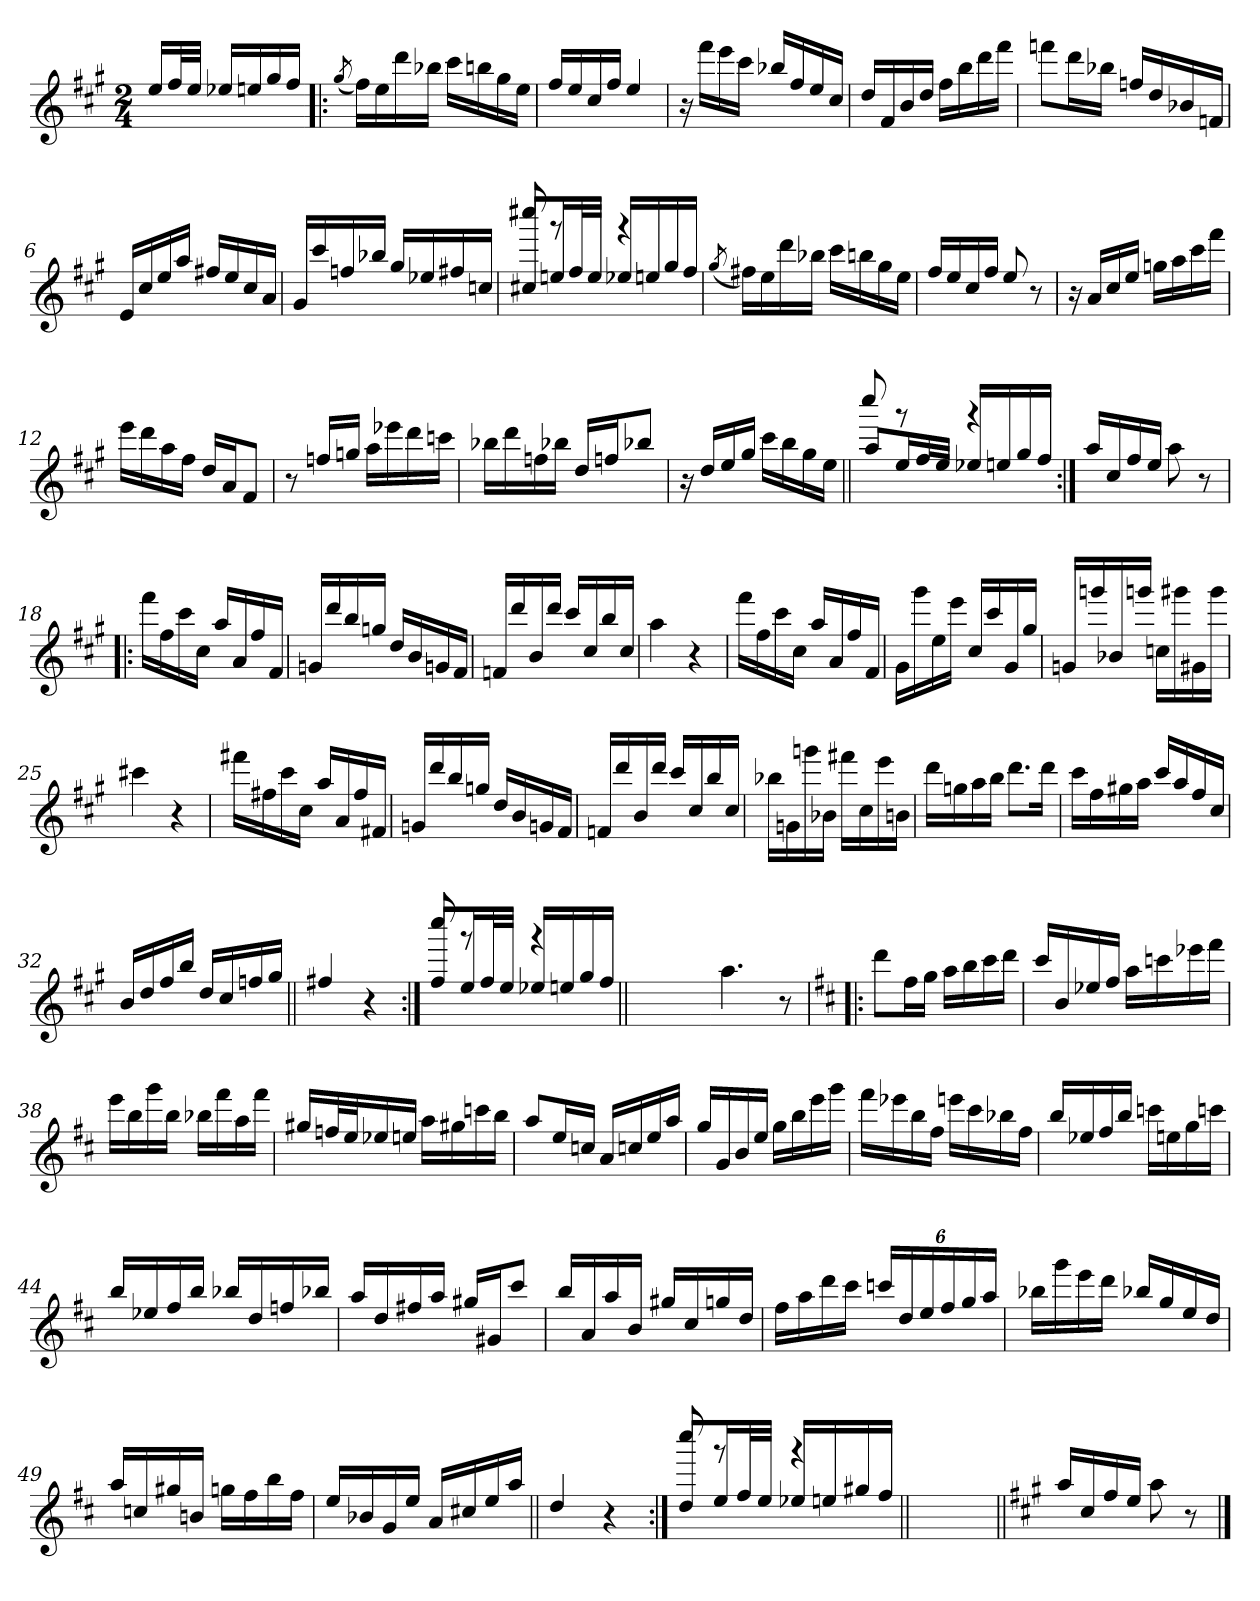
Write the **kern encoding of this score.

**kern
*part1
*staff1
*clefG2
*k[f#c#g#]
*A:
*M2/4
=
16ee/LL
32ff#/L
32ee/JJJ
16ee-X/LL
16een/
16gg#/
16ff#/JJ
=1!|:
(<8qgg#/
16ff#\LL)
16ee\
16ddd\
16bb-X\JJ
16ccc#\LL
16bbn\
16gg#\
16ee\JJ
=2
16ff#/LL
16ee/
16cc#/
16ff#/JJ
4ee/
=3
16r
16fff#\LL
16eee\
16ccc#\JJ
16bb-X/LL
16ff#/
16ee/
16cc#/JJ
=4
16dd/LL
16f#/
16b/
16dd/JJ
16ff#\LL
16bb\
16ddd\
16fff#\JJ
!!LO:LB:g=z
=5
8fffn\L
16ddd\L
16bb-X\JJ
16ffn/LL
16dd/
16b-X/
16fn/JJ
=6
16e/LL
16cc#/
16ee/
16aa/JJ
16ff#X/LL
16ee/
16cc#/
16a/JJ
=7
16g#/LL
16ccc#/
16ffn/
16bb-X/JJ
16gg#/LL
16ee-X/
16ff#X/
16ccn/JJ
=8
*^
8cc#X/L	8cccc#X!/
16een/L	8rfff
32ff#/L	.
32ee/JJJ	.
16ee-X/LL	4rfff
16een/	.
16gg#/	.
16ff#/JJ	.
*v	*v
!!LO:LB:g=z
=9
(<8qgg#/
16ff#X\LL)
16ee\
16ddd\
16bb-X\JJ
16ccc#\LL
16bbn\
16gg#\
16ee\JJ
=10
16ff#/LL
16ee/
16cc#/
16ff#/JJ
8ee/
8r
=11
16r
16a/LL
16cc#/
16ee/JJ
16ggn\LL
16aa\
16ccc#\
16fff#\JJ
=12
16eee\LL
16ddd\
16aa\
16ff#\JJ
16dd/LL
16a/J
8f#/J
!!LO:LB:g=z
=13
8r
16ffn/LL
16ggn/JJ
16aa\LL
16eee-X\
16ddd\
16cccn\JJ
=14
16bb-X\LL
16ddd\
16ffn\
16bb-X\JJ
16dd/LL
16ffn/J
8bb-X/J
=15
16r
16dd/LL
16ee/
16gg#/JJ
16ccc#\LL
16bb\
16gg#\
16ee\JJ
=16||
*^
8aa/L	8cccc#!/
16ee/L	8rfff
32ff#/L	.
32ee/JJJ	.
16ee-X/LL	4rfff
16een/	.
16gg#/	.
16ff#/JJ	.
*v	*v
!!LO:LB:g=z
=17:|!
16aa/LL
16cc#/
16ff#/
16ee/JJ
8aa\
8r
=18!|:
16fff#\LL
16ff#\
16ccc#\
16cc#\JJ
16aa/LL
16a/
16ff#/
16f#/JJ
=19
16gn/LL
16ddd/
16bb/
16ggn/JJ
16dd/LL
16b/
16gn/
16f#/JJ
=20
16fn/LL
16ddd/
16b/
16ddd/JJ
16ccc#/LL
16cc#/
16bb/
16cc#/JJ
!!LO:LB:g=z
=21
4aa\
4r
=22
16fff#\LL
16ff#\
16ccc#\
16cc#\JJ
16aa/LL
16a/
16ff#/
16f#/JJ
=23
16g#\LL
16ggg#\
16ee\
16eee\JJ
16cc#/LL
16ccc#/
16g#/
16gg#/JJ
=24
16gn/LL
16gggn/
16b-X/
16gggn/JJ
16ccn\LL
16ggg#X\
16g#X\
16ggg#\JJ
!!LO:LB:g=z
=25
4ccc#X\
4r
=26
16fff#X\LL
16ff#X\
16ccc#\
16cc#\JJ
16aa/LL
16a/
16ff#/
16f#X/JJ
=27
16gn/LL
16ddd/
16bb/
16ggn/JJ
16dd/LL
16b/
16gn/
16f#/JJ
=28
16fn/LL
16ddd/
16b/
16ddd/JJ
16ccc#/LL
16cc#/
16bb/
16cc#/JJ
!!LO:LB:g=z
=29
16bb-X\LL
16gn\
16gggn\
16b-X\JJ
16fff#X\LL
16cc#\
16eee\
16bn\JJ
=30
16ddd\LL
16ggn\
16aa\
16bb\JJ
8.ddd\L
16ddd\Jk
=31
16ccc#\LL
16ff#\
16gg#X\
16aa\JJ
16ccc#/LL
16aa/
16ff#/
16cc#/JJ
=32
16b/LL
16dd/
16ff#/
16bb/JJ
16dd/LL
16cc#/
16ffn/
16gg#/JJ
!!LO:LB:g=z
=33||
4ff#X/
4r
=34:|!
*^
8ff#/L	8cccc#!/
16ee/L	8rfff
32ff#/L	.
32ee/JJJ	.
16ee-X/LL	4rfff
16een/	.
16gg#/	.
16ff#/JJ	.
*v	*v
=34X341||
2ryy
!!LO:PB:g=z
=35-
4.aa\
8r
=36!|:
*k[f#c#]
*D:
8ddd\L
16ff#\L
16gg\JJ
16aa\LL
16bb\
16ccc#\
16ddd\JJ
=37
16ccc#/LL
16b/
16ee-X/
16ff#/JJ
16aa\LL
16cccn\
16eee-X\
16fff#\JJ
=38
16eee\LL
16bb\
16ggg\
16bb\JJ
16bb-X\LL
16fff#\
16aa\
16fff#\JJ
!!LO:LB:g=z
=39
16gg#X/LL
32ffn/L
32ee/J
16ee-X/
16een/JJ
16aa\LL
16gg#X\
16cccn\
16bb\JJ
=40
8aa/L
16ee/L
16ccn/JJ
16a/LL
16ccn/
16ee/
16aa/JJ
=41
16gg/LL
16g/
16b/
16ee/JJ
16gg\LL
16bb\
16eee\
16ggg\JJ
=42
16fff#\LL
16eee-X\
16bb\
16ff#\JJ
16eeen\LL
16ccc#\
16bb-X\
16ff#\JJ
!!LO:LB:g=z
=43
16bb/LL
16ee-X/
16ff#/
16bb/JJ
16cccn\LL
16een\
16gg\
16cccn\JJ
=44
16bb/LL
16ee-X/
16ff#/
16bb/JJ
16bb-X/LL
16dd/
16ffn/
16bb-X/JJ
=45
16aa/LL
16dd/
16ff#X/
16aa/JJ
16gg#X/LL
16g#X/J
8ccc#/J
=46
16bb/LL
16a/
16aa/
16b/JJ
16gg#X/LL
16cc#/
16ggn/
16dd/JJ
!!LO:LB:g=z
=47
16ff#\LL
16aa\
16ddd\
16ccc#\JJ
24cccn/LL
24dd/
24ee/
24ff#/
24gg/
24aa/JJ
=48
16bb-X\LL
16ggg\
16eee\
16ddd\JJ
16bb-X/LL
16gg/
16ee/
16dd/JJ
=49
16aa/LL
16ccn/
16gg#X/
16bn/JJ
16ggn\LL
16ff#\
16bb\
16ff#\JJ
=50
16ee/LL
16b-X/
16g/
16ee/JJ
16a/LL
16cc#X/
16ee/
16aa/JJ
!!LO:LB:g=z
=51||
4dd/
4r
=52:|!
*^
8dd/L	8cccc#!/
16ee/L	8rfff
32ff#/L	.
32ee/JJJ	.
16ee-X/LL	4rfff
16een/	.
16gg#X/	.
16ff#/JJ	.
*v	*v
=52X522||
2ryy
=53||
*k[f#c#g#]
*A:
16aa/LL
16cc#/
16ff#/
16ee/JJ
8aa\
8r
==
*-
